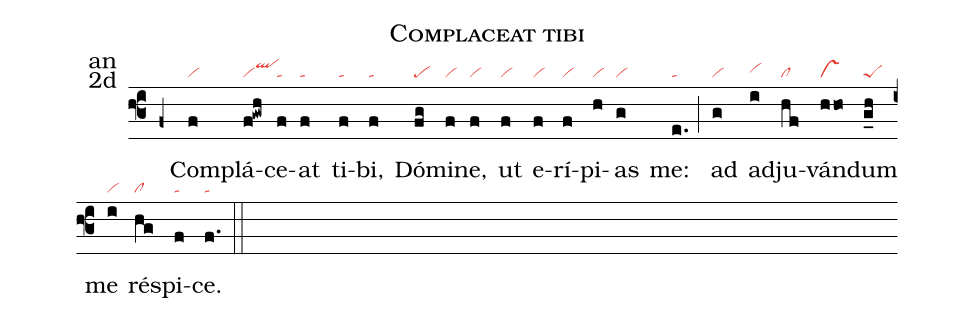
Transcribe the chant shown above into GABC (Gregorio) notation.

name:Complaceat tibi;
office-part:an;
mode:2d;
nabc-lines:1;
%%
(f3) ~(f+)  Com(f|vi)plá(f!gwh|viqlhj)ce(f|ta)at(f|ta) ()
ti(f|ta)bi,(f|ta) Dó(fg|pe)mi(f|vi)ne,(f|vi) ut(f|vi) e(f|vi)rí(f|vi)pi(h|vi)as(g|vi) me:(e.|ta) (;)
ad(g|vi) ad(i|vihh)ju(hf|cl)ván(hho|vs)dum(g_h|peS) me(i|vi) ré(hg|cl)spi(f|ta)ce.(f.|ta) (::)
